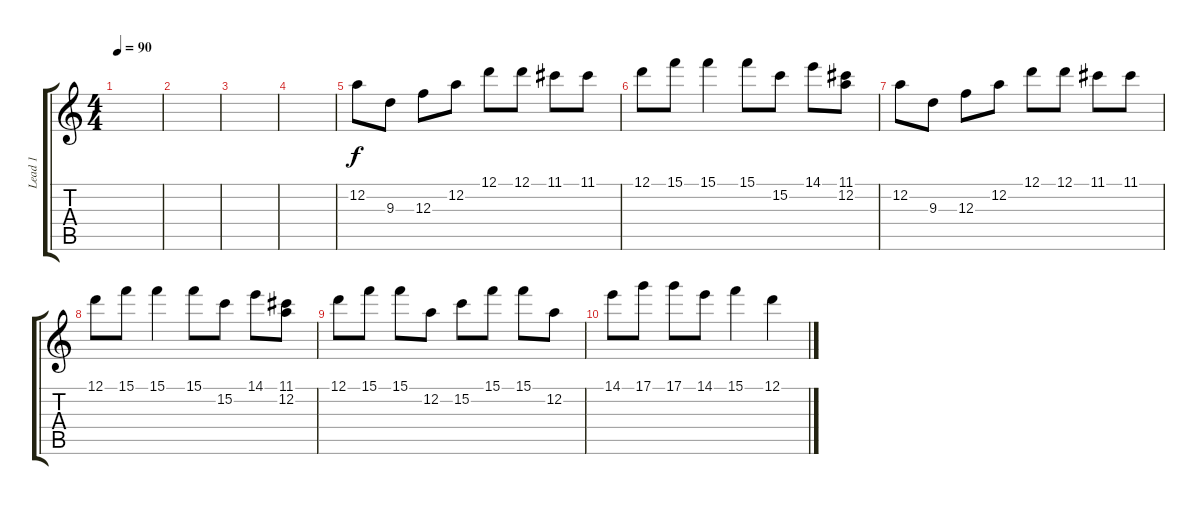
\track ("Lead 1" "Lead 1") {instrument distortionguitar}
\staff {score tabs}
\tuning (D4 A3 F3 C3 G2 D2) {hide}
\ts (4 4)
\tempo 90
\clef g2
\ks c
|
|
|
|
12.2.8 9.3.8 12.3.8 12.2.8 12.1.8 12.1.8 11.1.8 11.1.8 |
12.1.8 15.1.8 15.1.4 15.1.8 15.2.8 14.1.8 (11.1 12.2).8 |
12.2.8 9.3.8 12.3.8 12.2.8 12.1.8 12.1.8 11.1.8 11.1.8 |
12.1.8 15.1.8 15.1.4 15.1.8 15.2.8 14.1.8 (11.1 12.2).8 |
12.1.8 15.1.8 15.1.8 12.2.8 15.2.8 15.1.8 15.1.8 12.2.8 |
14.1.8 17.1.8 17.1.8 14.1.8 15.1.4 12.1.4
